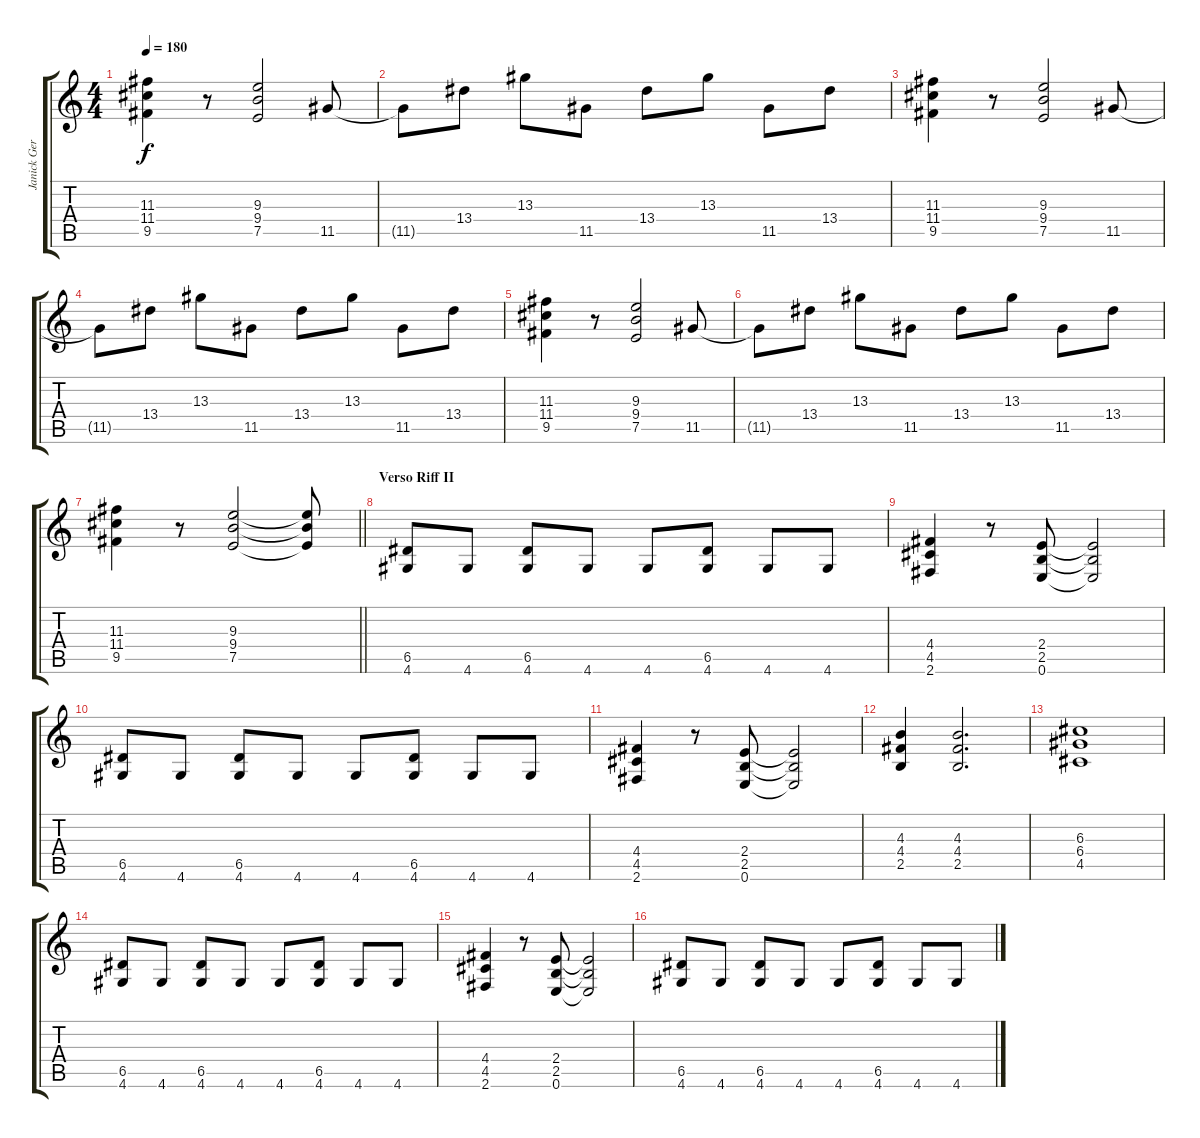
\track ("Janick Gers" "Janick Ger") {instrument overdrivenguitar}
\staff {score tabs}
\tuning (E4 B3 G3 D3 A2 E2) {hide}
\ts (4 4)
\tempo 180
\clef g2
\ks c
(11.3 11.4 9.5).4{dy f} r.8 (9.3 9.4 7.5).2 11.5.8 |
11.5{t}.8 13.4.8 13.3.8 11.5.8 13.4.8 13.3.8 11.5.8 13.4.8 |
(11.3 11.4 9.5).4 r.8 (9.3 9.4 7.5).2 11.5.8 |
11.5{t}.8 13.4.8 13.3.8 11.5.8 13.4.8 13.3.8 11.5.8 13.4.8 |
(11.3 11.4 9.5).4 r.8 (9.3 9.4 7.5).2 11.5.8 |
11.5{t}.8 13.4.8 13.3.8 11.5.8 13.4.8 13.3.8 11.5.8 13.4.8 |
\barLineRight lightlight
(11.3 11.4 9.5).4 r.8 (9.3 9.4 7.5).2 (9.3{t} 9.4{t} 7.5{t}).8 |
\section ("" "Verso Riff II")
(6.5 4.6).8 4.6.8 (6.5 4.6).8 4.6.8 4.6.8 (6.5 4.6).8 4.6.8 4.6.8 |
(4.4 4.5 2.6).4 r.8 (2.4 2.5 0.6).8 (2.4{t} 2.5{t} 0.6{t}).2 |
(6.5 4.6).8 4.6.8 (6.5 4.6).8 4.6.8 4.6.8 (6.5 4.6).8 4.6.8 4.6.8 |
(4.4 4.5 2.6).4 r.8 (2.4 2.5 0.6).8 (2.4{t} 2.5{t} 0.6{t}).2 |
(4.3 4.4 2.5).4 (4.3 4.4 2.5).2{d} |
(6.3 6.4 4.5).1 |
(6.5 4.6).8 4.6.8 (6.5 4.6).8 4.6.8 4.6.8 (6.5 4.6).8 4.6.8 4.6.8 |
(4.4 4.5 2.6).4 r.8 (2.4 2.5 0.6).8 (2.4{t} 2.5{t} 0.6{t}).2 |
(6.5 4.6).8 4.6.8 (6.5 4.6).8 4.6.8 4.6.8 (6.5 4.6).8 4.6.8 4.6.8
